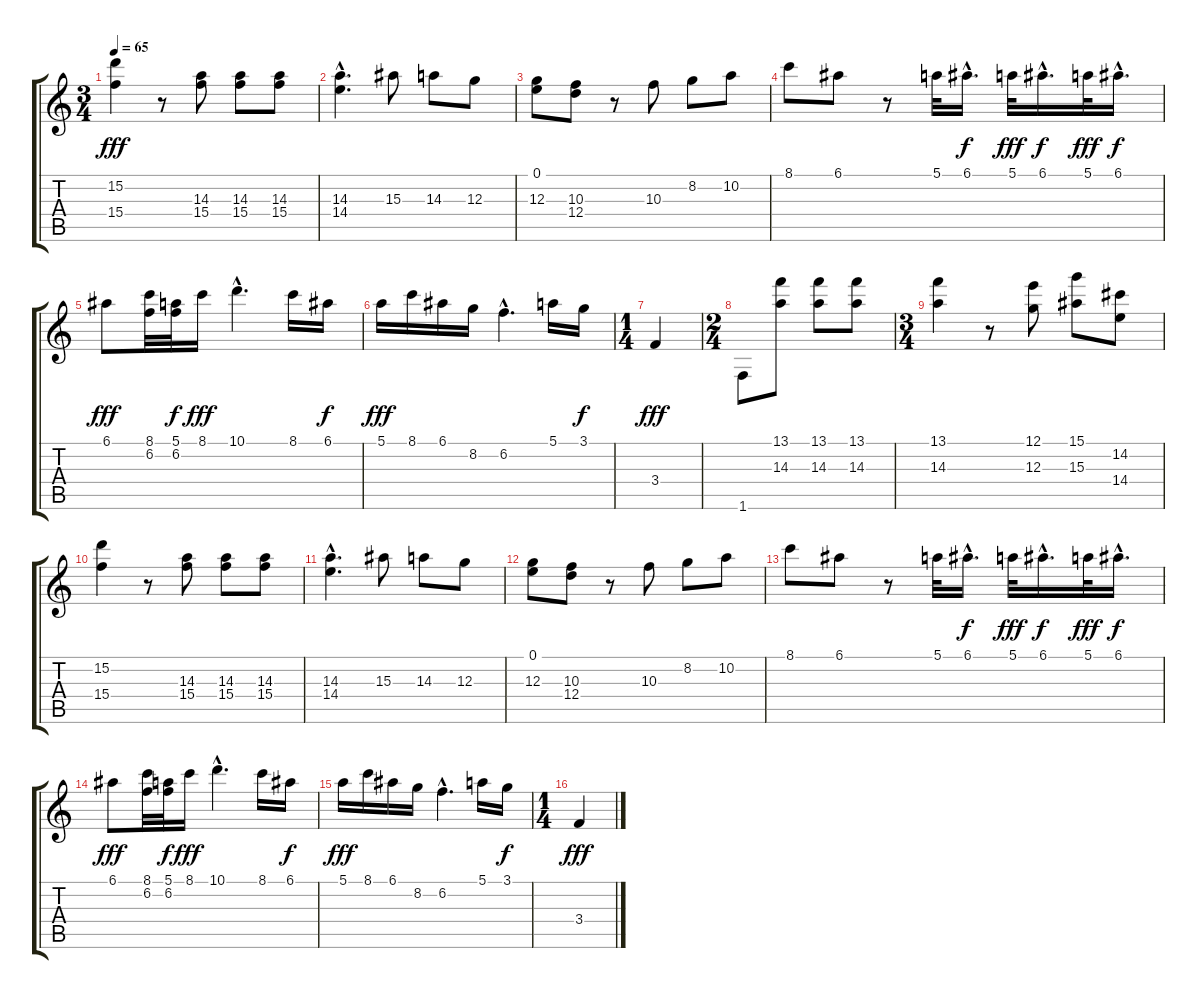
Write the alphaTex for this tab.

\track "" {instrument acousticguitarnylon}
\staff {score tabs}
\tuning (E4 B3 G3 D3 A2 E2) {hide}
\ts (3 4)
\tempo 65
\clef g2
\ks c
(15.2 15.4).4{dy fff} r.8 (14.3 15.4).8 (14.3 15.4).8 (14.3 15.4).8 |
(14.3{hac} 14.4{hac}).4{d} 15.3.8 14.3.8 12.3.8 |
(0.1 12.3).8 (10.3 12.4).8 r.8 10.3.8 8.2.8 10.2.8 |
8.1.8 6.1.8 r.8 5.1.32 6.1{hac}.16{d dy f} 5.1.32{dy fff} 6.1{hac}.16{d dy f} 5.1.32{dy fff} 6.1{hac}.16{d dy f} |
6.1.8{dy fff} (8.1 6.2).32 (5.1 6.2).32{dy f} 8.1.16{dy fff} 10.1{hac}.4{d} 8.1.16 6.1.16{dy f} |
5.1.16{dy fff} 8.1.16 6.1.16 8.2.16 6.2{hac}.4{d} 5.1.16 3.1.16{dy f} |
\ts (1 4)
3.4.4{dy fff} |
\ts (2 4)
1.6.8 (13.1 14.3).8 (13.1 14.3).8 (13.1 14.3).8 |
\ts (3 4)
(13.1 14.3).4 r.8 (12.1 12.3).8 (15.1 15.3).8 (14.2 14.4).8 |
(15.2 15.4).4 r.8 (14.3 15.4).8 (14.3 15.4).8 (14.3 15.4).8 |
(14.3{hac} 14.4{hac}).4{d} 15.3.8 14.3.8 12.3.8 |
(0.1 12.3).8 (10.3 12.4).8 r.8 10.3.8 8.2.8 10.2.8 |
8.1.8 6.1.8 r.8 5.1.32 6.1{hac}.16{d dy f} 5.1.32{dy fff} 6.1{hac}.16{d dy f} 5.1.32{dy fff} 6.1{hac}.16{d dy f} |
6.1.8{dy fff} (8.1 6.2).32 (5.1 6.2).32{dy f} 8.1.16{dy fff} 10.1{hac}.4{d} 8.1.16 6.1.16{dy f} |
5.1.16{dy fff} 8.1.16 6.1.16 8.2.16 6.2{hac}.4{d} 5.1.16 3.1.16{dy f} |
\ts (1 4)
3.4.4{dy fff}
